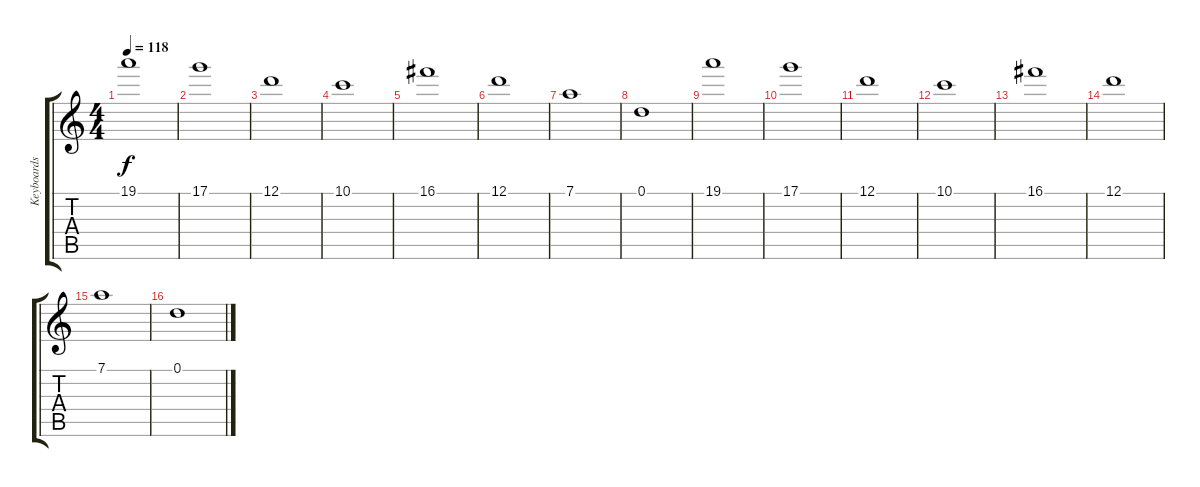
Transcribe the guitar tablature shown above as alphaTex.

\track ("Keyboards III" "Keyboards ") {instrument overdrivenguitar}
\staff {score tabs}
\tuning (D4 A3 F3 C3 G2 C2) {hide}
\ts (4 4)
\tempo 118
\clef g2
\ks c
19.1.1{dy f volume 6 instrument pad2warm} |
17.1.1 |
12.1.1 |
10.1.1 |
16.1.1 |
12.1.1 |
7.1.1 |
0.1.1 |
19.1.1{volume 6 instrument pad2warm} |
17.1.1 |
12.1.1 |
10.1.1 |
16.1.1 |
12.1.1 |
7.1.1 |
0.1.1
